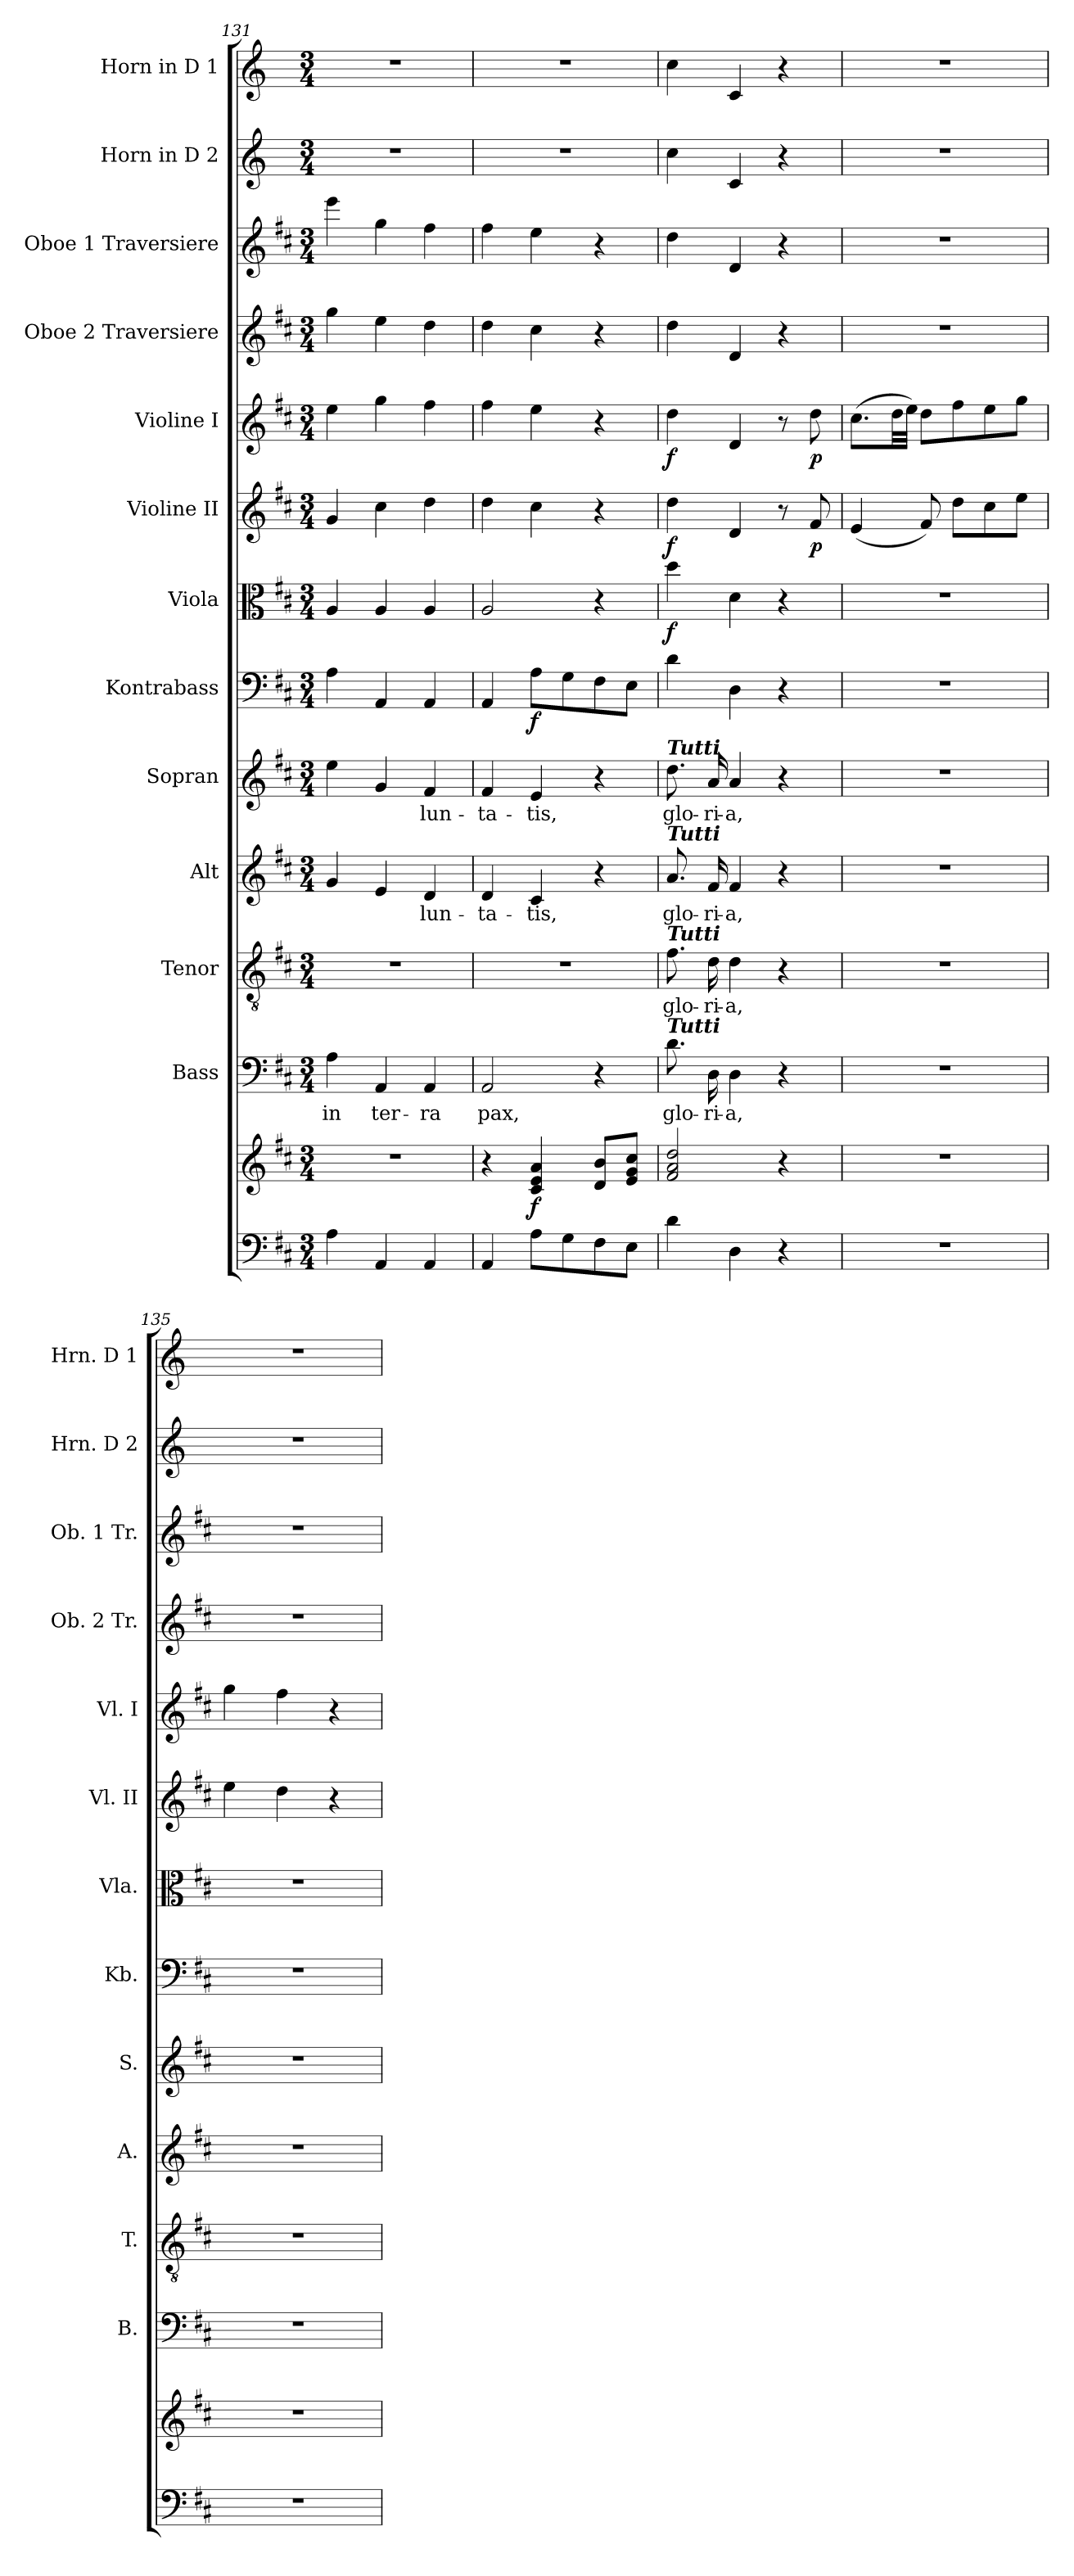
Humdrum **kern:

**kern	**kern	**dynam	**kern	**text	**kern	**text	**kern	**text	**kern	**text	**kern	**dynam	**kern	**dynam	**kern	**dynam	**kern	**dynam	**kern	**kern	**kern	**kern
*part13	*part13	*part13	*part12	*part12	*part11	*part11	*part10	*part10	*part9	*part9	*part8	*part8	*part7	*part7	*part6	*part6	*part5	*part5	*part4	*part3	*part2	*part1
*staff14	*staff13	*staff13/14	*staff12	*staff12	*staff11	*staff11	*staff10	*staff10	*staff9	*staff9	*staff8	*staff8	*staff7	*staff7	*staff6	*staff6	*staff5	*staff5	*staff4	*staff3	*staff2	*staff1
*	*	*	*I"Bass	*	*I"Tenor	*	*I"Alt	*	*I"Sopran	*	*I"Kontrabass	*	*I"Viola	*	*I"Violine II	*	*I"Violine I	*	*I"Oboe 2 Traversiere	*I"Oboe 1 Traversiere	*I"Horn in D 2	*I"Horn in D 1
*	*	*	*I'B.	*	*I'T.	*	*I'A.	*	*I'S.	*	*I'Kb.	*	*I'Vla.	*	*I'Vl. II	*	*I'Vl. I	*	*I'Ob. 2 Tr.	*I'Ob. 1 Tr.	*I'Hrn. D 2	*I'Hrn. D 1
*clefF4	*clefG2	*	*clefF4	*	*clefGv2	*	*clefG2	*	*clefG2	*	*clefF4	*	*clefC3	*	*clefG2	*	*clefG2	*	*clefG2	*clefG2	*clefG2	*clefG2
*	*	*	*	*	*	*	*	*	*	*	*ITrd7c12	*	*	*	*	*	*	*	*	*	*ITrd6c10	*ITrd6c10
*k[f#c#]	*k[f#c#]	*	*k[f#c#]	*	*k[f#c#]	*	*k[f#c#]	*	*k[f#c#]	*	*k[f#c#]	*	*k[f#c#]	*	*k[f#c#]	*	*k[f#c#]	*	*k[f#c#]	*k[f#c#]	*k[f#c#]	*k[f#c#]
*D:	*D:	*	*D:	*	*D:	*	*D:	*	*D:	*	*D:	*	*D:	*	*D:	*	*D:	*	*D:	*D:	*D:	*D:
*M3/4	*M3/4	*	*M3/4	*	*M3/4	*	*M3/4	*	*M3/4	*	*M3/4	*	*M3/4	*	*M3/4	*	*M3/4	*	*M3/4	*M3/4	*M3/4	*M3/4
=131	=131	=131	=131	=131	=131	=131	=131	=131	=131	=131	=131	=131	=131	=131	=131	=131	=131	=131	=131	=131	=131	=131
!	!	!	!	!LO:LY:b	!	!	!	!	!	!	!	!	!	!	!	!	!	!	!	!	!	!
4A\	2.r	.	4A\	in	2.r	.	4g/	.	4ee\	.	4AA\	.	4A/	.	4g/	.	4ee\	.	4gg\	4eee\	2.r	2.r
!	!	!	!	!LO:LY:b	!	!	!	!	!	!	!	!	!	!	!	!	!	!	!	!	!	!
4AA/	.	.	4AA/	ter-	.	.	4e/	.	4g/	.	4AAA/	.	4A/	.	4cc#\	.	4gg\	.	4ee\	4gg\	.	.
!	!	!	!	!LO:LY:b	!	!	!	!LO:LY:b	!	!LO:LY:b	!	!	!	!	!	!	!	!	!	!	!	!
4AA/	.	.	4AA/	-ra	.	.	4d/	-lun-	4f#/	-lun-	4AAA/	.	4A/	.	4dd\	.	4ff#\	.	4dd\	4ff#\	.	.
=132	=132	=132	=132	=132	=132	=132	=132	=132	=132	=132	=132	=132	=132	=132	=132	=132	=132	=132	=132	=132	=132	=132
!	!	!	!	!LO:LY:b	!	!	!	!LO:LY:b	!	!LO:LY:b	!	!	!	!	!	!	!	!	!	!	!	!
4AA/	4r	.	2AA/	pax,	2.r	.	4d/	-ta-	4f#/	-ta-	4AAA/	.	2A/	.	4dd\	.	4ff#\	.	4dd\	4ff#\	2.r	2.r
!	!	!LO:DY:b	!	!	!	!	!	!LO:LY:b	!	!LO:LY:b	!	!LO:DY:b	!	!	!	!	!	!	!	!	!	!
8A\L	4c#/ 4e/ 4a/	f	.	.	.	.	4c#/	-tis,	4e/	-tis,	8AA\L	f	.	.	4cc#\	.	4ee\	.	4cc#\	4ee\	.	.
8G\	.	.	.	.	.	.	.	.	.	.	8GG\	.	.	.	.	.	.	.	.	.	.	.
8F#\	8d/ 8b/L	.	4r	.	.	.	4r	.	4r	.	8FF#\	.	4r	.	4r	.	4r	.	4r	4r	.	.
8E\J	8e/ 8g/ 8cc#/J	.	.	.	.	.	.	.	.	.	8EE\J	.	.	.	.	.	.	.	.	.	.	.
=133	=133	=133	=133	=133	=133	=133	=133	=133	=133	=133	=133	=133	=133	=133	=133	=133	=133	=133	=133	=133	=133	=133
!	!	!	!	!	!	!	!	!	!LO:TX:a:Bi:t=Tutti	!	!	!	!	!	!	!	!	!	!	!	!	!
!	!	!	!	!	!	!	!LO:TX:a:Bi:t=Tutti	!	!	!	!	!	!	!	!	!	!	!	!	!	!	!
!	!	!	!	!	!LO:TX:a:Bi:t=Tutti	!	!	!	!	!	!	!	!	!	!	!	!	!	!	!	!	!
!	!	!	!LO:TX:a:Bi:t=Tutti	!	!	!	!	!	!	!	!	!	!	!	!	!	!	!	!	!	!	!
!	!	!	!	!LO:LY:b	!	!LO:LY:b	!	!LO:LY:b	!	!LO:LY:b	!	!	!	!LO:DY:b	!	!LO:DY:b	!	!LO:DY:b	!	!	!	!
4d\	2f#/ 2a/ 2dd/	.	8.d\	glo-	8.f#\	glo-	8.a/	glo-	8.dd\	glo-	4D\	.	4dd\	f	4dd\	f	4dd\	f	4dd\	4dd\	4d\	4d\
!	!	!	!	!LO:LY:b	!	!LO:LY:b	!	!LO:LY:b	!	!LO:LY:b	!	!	!	!	!	!	!	!	!	!	!	!
.	.	.	16D\	-ri-	16d\	-ri-	16f#/	-ri-	16a/	-ri-	.	.	.	.	.	.	.	.	.	.	.	.
!	!	!	!	!LO:LY:b	!	!LO:LY:b	!	!LO:LY:b	!	!LO:LY:b	!	!	!	!	!	!	!	!	!	!	!	!
4D\	.	.	4D\	-a,	4d\	-a,	4f#/	-a,	4a/	-a,	4DD\	.	4d\	.	4d/	.	4d/	.	4d/	4d/	4D/	4D/
4r	4r	.	4r	.	4r	.	4r	.	4r	.	4r	.	4r	.	8r	.	8r	.	4r	4r	4r	4r
!	!	!	!	!	!	!	!	!	!	!	!	!	!	!	!	!LO:DY:b	!	!LO:DY:b	!	!	!	!
.	.	.	.	.	.	.	.	.	.	.	.	.	.	.	8f#/	p	8dd\	p	.	.	.	.
=134	=134	=134	=134	=134	=134	=134	=134	=134	=134	=134	=134	=134	=134	=134	=134	=134	=134	=134	=134	=134	=134	=134
2.r	2.r	.	2.r	.	2.r	.	2.r	.	2.r	.	2.r	.	2.r	.	(<4e/	.	(>8.cc#\L	.	2.r	2.r	2.r	2.r
.	.	.	.	.	.	.	.	.	.	.	.	.	.	.	.	.	32dd\LL	.	.	.	.	.
.	.	.	.	.	.	.	.	.	.	.	.	.	.	.	.	.	32ee\JJJ)	.	.	.	.	.
.	.	.	.	.	.	.	.	.	.	.	.	.	.	.	8f#/)	.	8dd\L	.	.	.	.	.
.	.	.	.	.	.	.	.	.	.	.	.	.	.	.	8dd\L	.	8ff#\	.	.	.	.	.
.	.	.	.	.	.	.	.	.	.	.	.	.	.	.	8cc#\	.	8ee\	.	.	.	.	.
.	.	.	.	.	.	.	.	.	.	.	.	.	.	.	8ee\J	.	8gg\J	.	.	.	.	.
!!LO:PB:g=z
=135	=135	=135	=135	=135	=135	=135	=135	=135	=135	=135	=135	=135	=135	=135	=135	=135	=135	=135	=135	=135	=135	=135
2.r	2.r	.	2.r	.	2.r	.	2.r	.	2.r	.	2.r	.	2.r	.	4ee\	.	4gg\	.	2.r	2.r	2.r	2.r
.	.	.	.	.	.	.	.	.	.	.	.	.	.	.	4dd\	.	4ff#\	.	.	.	.	.
.	.	.	.	.	.	.	.	.	.	.	.	.	.	.	4r	.	4r	.	.	.	.	.
=	=	=	=	=	=	=	=	=	=	=	=	=	=	=	=	=	=	=	=	=	=	=
*-	*-	*-	*-	*-	*-	*-	*-	*-	*-	*-	*-	*-	*-	*-	*-	*-	*-	*-	*-	*-	*-	*-
